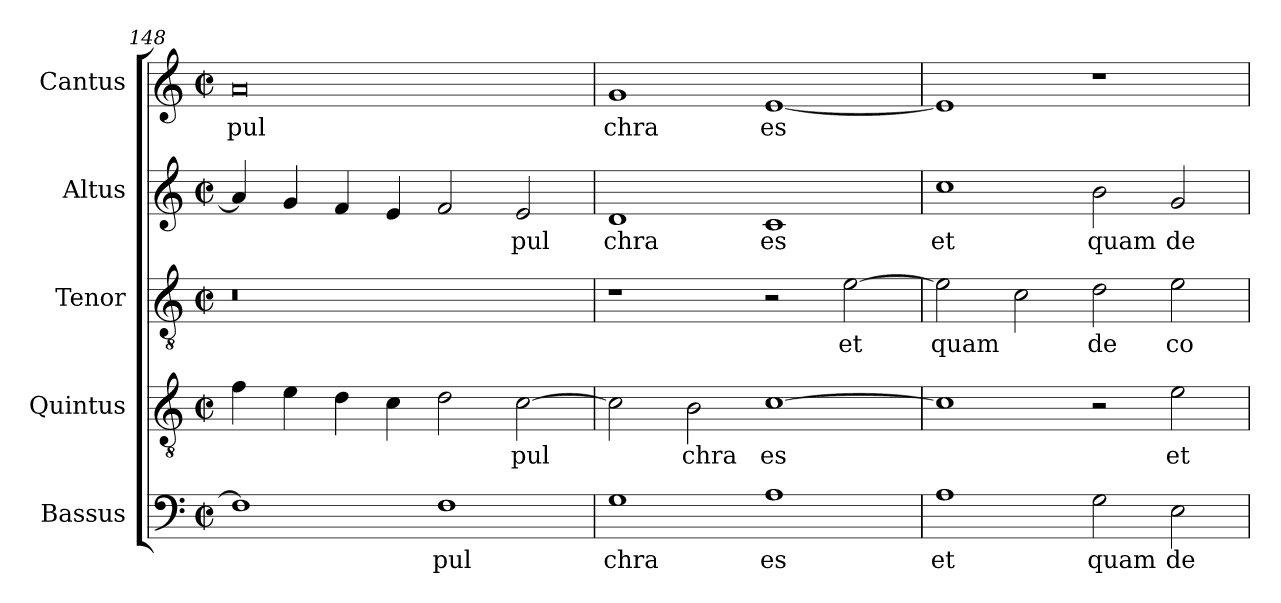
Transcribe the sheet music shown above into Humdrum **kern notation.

**kern	**text	**kern	**text	**kern	**text	**kern	**text	**kern	**text
*part5	*part5	*part4	*part4	*part3	*part3	*part2	*part2	*part1	*part1
*staff5	*staff5	*staff4	*staff4	*staff3	*staff3	*staff2	*staff2	*staff1	*staff1
*I"Bassus	*	*I"Quintus	*	*I"Tenor	*	*I"Altus	*	*I"Cantus	*
*clefF4	*	*clefGv2	*	*clefGv2	*	*clefG2	*	*clefG2	*
*	*	*	*	*	*	*k[]	*	*k[]	*
*	*	*	*	*	*	*C:	*	*C:	*
*M2/2	*	*M2/2	*	*M2/2	*	*M2/2	*	*M2/2	*
*met(c|)	*	*met(c|)	*	*met(c|)	*	*met(c|)	*	*met(c|)	*
=148	=148	=148	=148	=148	=148	=148	=148	=148	=148
!	!	!	!	!	!	!	!	!	!LO:LY:b:cj
1F]	.	4f\	.	0r	.	4a/]	.	0a	pul
.	.	4e\	.	.	.	4g/	.	.	.
.	.	4d\	.	.	.	4f/	.	.	.
.	.	4c\	.	.	.	4e/	.	.	.
!	!LO:LY:b:cj	!	!	!	!	!	!	!	!
1F	pul	2d\	.	.	.	2f/	.	.	.
!	!	!	!LO:LY:b	!	!	!	!LO:LY:b:cj	!	!
.	.	[>2c\	pul	.	.	2e/	pul	.	.
=149	=149	=149	=149	=149	=149	=149	=149	=149	=149
!	!LO:LY:b:cj	!	!	!	!	!	!LO:LY:b:cj	!	!LO:LY:b:cj
1G	chra	2c\]	.	1r	.	1d	chra	1g	chra
!	!	!	!LO:LY:b:cj	!	!	!	!	!	!
.	.	2B\	chra	.	.	.	.	.	.
!	!LO:LY:b:cj	!	!LO:LY:b:cj	!	!	!	!LO:LY:b:cj	!	!LO:LY:b:cj
1A	es	[<1c	es	2r	.	1c	es	[>1e	es
!	!	!	!	!	!LO:LY:b:cj	!	!	!	!
.	.	.	.	[>2e\	et	.	.	.	.
!!LO:PB:g=z
=150	=150	=150	=150	=150	=150	=150	=150	=150	=150
!	!LO:LY:b:cj	!	!	!	!LO:LY:b	!	!LO:LY:b:cj	!	!
1A	et	1c]	.	2e\]	quam	1cc	et	1e]	.
.	.	.	.	2c\	.	.	.	.	.
!	!LO:LY:b:cj	!	!	!	!LO:LY:b:cj	!	!LO:LY:b:cj	!	!
2G\	quam	2r	.	2d\	de	2b\	quam	1r	.
!	!LO:LY:b:cj	!	!LO:LY:b:cj	!	!LO:LY:b:cj	!	!LO:LY:b:cj	!	!
2E\	de-	2e\	et	2e\	co	2g/	de-	.	.
=	=	=	=	=	=	=	=	=	=
*-	*-	*-	*-	*-	*-	*-	*-	*-	*-
